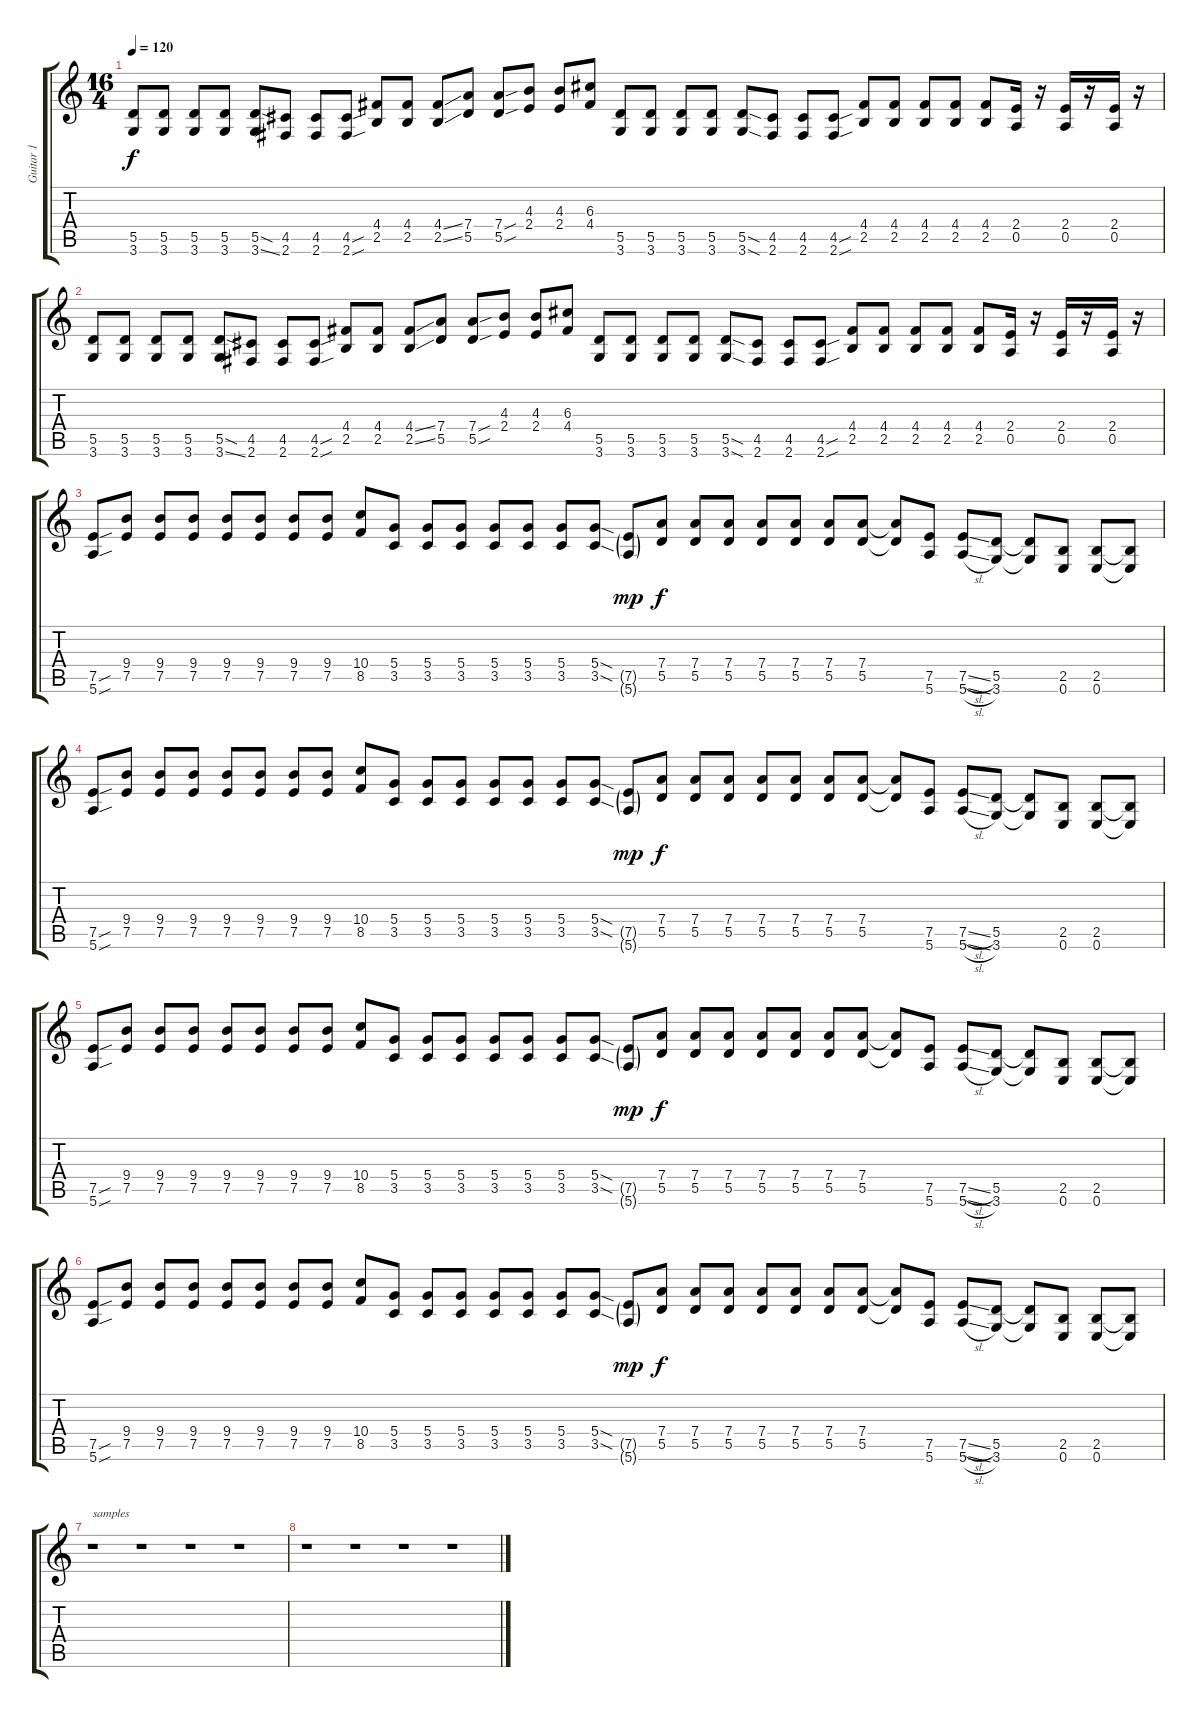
\track ("Guitar 1" "Guitar 1") {instrument distortionguitar}
\staff {score tabs}
\tuning (E4 B3 G3 D3 A2 E2) {hide}
\ts (16 4)
\tempo 120
\clef g2
\ks c
(5.5 3.6).8{dy f} (5.5 3.6).8 (5.5 3.6).8 (5.5 3.6).8 (5.5{sod} 3.6{ss}).8 (4.5 2.6).8 (4.5 2.6).8 (4.5{sou} 2.6{sou}).8 (4.4 2.5).8 (4.4 2.5).8 (4.4{ss} 2.5{ss}).8 (7.4 5.5).8 (7.4{sou} 5.5{sou}).8 (4.3 2.4).8 (4.3 2.4).8 (6.3 4.4).8 (5.5 3.6).8 (5.5 3.6).8 (5.5 3.6).8 (5.5 3.6).8 (5.5{sod} 3.6{sod}).8 (4.5 2.6).8 (4.5 2.6).8 (4.5{sou} 2.6{sou}).8 (4.4 2.5).8 (4.4 2.5).8 (4.4 2.5).8 (4.4 2.5).8 (4.4 2.5).8 (2.4 0.5).16 r.16 (2.4 0.5).16 r.16 (2.4 0.5).16 r.16 |
(5.5 3.6).8 (5.5 3.6).8 (5.5 3.6).8 (5.5 3.6).8 (5.5{sod} 3.6{ss}).8 (4.5 2.6).8 (4.5 2.6).8 (4.5{sou} 2.6{sou}).8 (4.4 2.5).8 (4.4 2.5).8 (4.4{ss} 2.5{ss}).8 (7.4 5.5).8 (7.4{sou} 5.5{sou}).8 (4.3 2.4).8 (4.3 2.4).8 (6.3 4.4).8 (5.5 3.6).8 (5.5 3.6).8 (5.5 3.6).8 (5.5 3.6).8 (5.5{sod} 3.6{sod}).8 (4.5 2.6).8 (4.5 2.6).8 (4.5{sou} 2.6{sou}).8 (4.4 2.5).8 (4.4 2.5).8 (4.4 2.5).8 (4.4 2.5).8 (4.4 2.5).8 (2.4 0.5).16 r.16 (2.4 0.5).16 r.16 (2.4 0.5).16 r.16 |
(7.5{sou} 5.6{sou}).8 (9.4 7.5).8 (9.4 7.5).8 (9.4 7.5).8 (9.4 7.5).8 (9.4 7.5).8 (9.4 7.5).8 (9.4 7.5).8 (10.4 8.5).8 (5.4 3.5).8 (5.4 3.5).8 (5.4 3.5).8 (5.4 3.5).8 (5.4 3.5).8 (5.4 3.5).8 (5.4{sod} 3.5{sod}).8 (7.5{g} 5.6{g}).8{dy mp} (7.4 5.5).8{dy f} (7.4 5.5).8 (7.4 5.5).8 (7.4 5.5).8 (7.4 5.5).8 (7.4 5.5).8 (7.4 5.5).8 (7.4{t} 5.5{t}).8 (7.5 5.6).8 (7.5{sl} 5.6{sl}).8 (5.5 3.6).8 (5.5{t} 3.6{t}).8 (2.5 0.6).8 (2.5 0.6).8 (2.5{t} 0.6{t}).8 |
(7.5{sou} 5.6{sou}).8 (9.4 7.5).8 (9.4 7.5).8 (9.4 7.5).8 (9.4 7.5).8 (9.4 7.5).8 (9.4 7.5).8 (9.4 7.5).8 (10.4 8.5).8 (5.4 3.5).8 (5.4 3.5).8 (5.4 3.5).8 (5.4 3.5).8 (5.4 3.5).8 (5.4 3.5).8 (5.4{sod} 3.5{sod}).8 (7.5{g} 5.6{g}).8{dy mp} (7.4 5.5).8{dy f} (7.4 5.5).8 (7.4 5.5).8 (7.4 5.5).8 (7.4 5.5).8 (7.4 5.5).8 (7.4 5.5).8 (7.4{t} 5.5{t}).8 (7.5 5.6).8 (7.5{sl} 5.6{sl}).8 (5.5 3.6).8 (5.5{t} 3.6{t}).8 (2.5 0.6).8 (2.5 0.6).8 (2.5{t} 0.6{t}).8 |
(7.5{sou} 5.6{sou}).8 (9.4 7.5).8 (9.4 7.5).8 (9.4 7.5).8 (9.4 7.5).8 (9.4 7.5).8 (9.4 7.5).8 (9.4 7.5).8 (10.4 8.5).8 (5.4 3.5).8 (5.4 3.5).8 (5.4 3.5).8 (5.4 3.5).8 (5.4 3.5).8 (5.4 3.5).8 (5.4{sod} 3.5{sod}).8 (7.5{g} 5.6{g}).8{dy mp} (7.4 5.5).8{dy f} (7.4 5.5).8 (7.4 5.5).8 (7.4 5.5).8 (7.4 5.5).8 (7.4 5.5).8 (7.4 5.5).8 (7.4{t} 5.5{t}).8 (7.5 5.6).8 (7.5{sl} 5.6{sl}).8 (5.5 3.6).8 (5.5{t} 3.6{t}).8 (2.5 0.6).8 (2.5 0.6).8 (2.5{t} 0.6{t}).8 |
(7.5{sou} 5.6{sou}).8 (9.4 7.5).8 (9.4 7.5).8 (9.4 7.5).8 (9.4 7.5).8 (9.4 7.5).8 (9.4 7.5).8 (9.4 7.5).8 (10.4 8.5).8 (5.4 3.5).8 (5.4 3.5).8 (5.4 3.5).8 (5.4 3.5).8 (5.4 3.5).8 (5.4 3.5).8 (5.4{sod} 3.5{sod}).8 (7.5{g} 5.6{g}).8{dy mp} (7.4 5.5).8{dy f} (7.4 5.5).8 (7.4 5.5).8 (7.4 5.5).8 (7.4 5.5).8 (7.4 5.5).8 (7.4 5.5).8 (7.4{t} 5.5{t}).8 (7.5 5.6).8 (7.5{sl} 5.6{sl}).8 (5.5 3.6).8 (5.5{t} 3.6{t}).8 (2.5 0.6).8 (2.5 0.6).8 (2.5{t} 0.6{t}).8 |
r.1{txt "samples"} r.1 r.1 r.1 |
r.1 r.1 r.1 r.1
